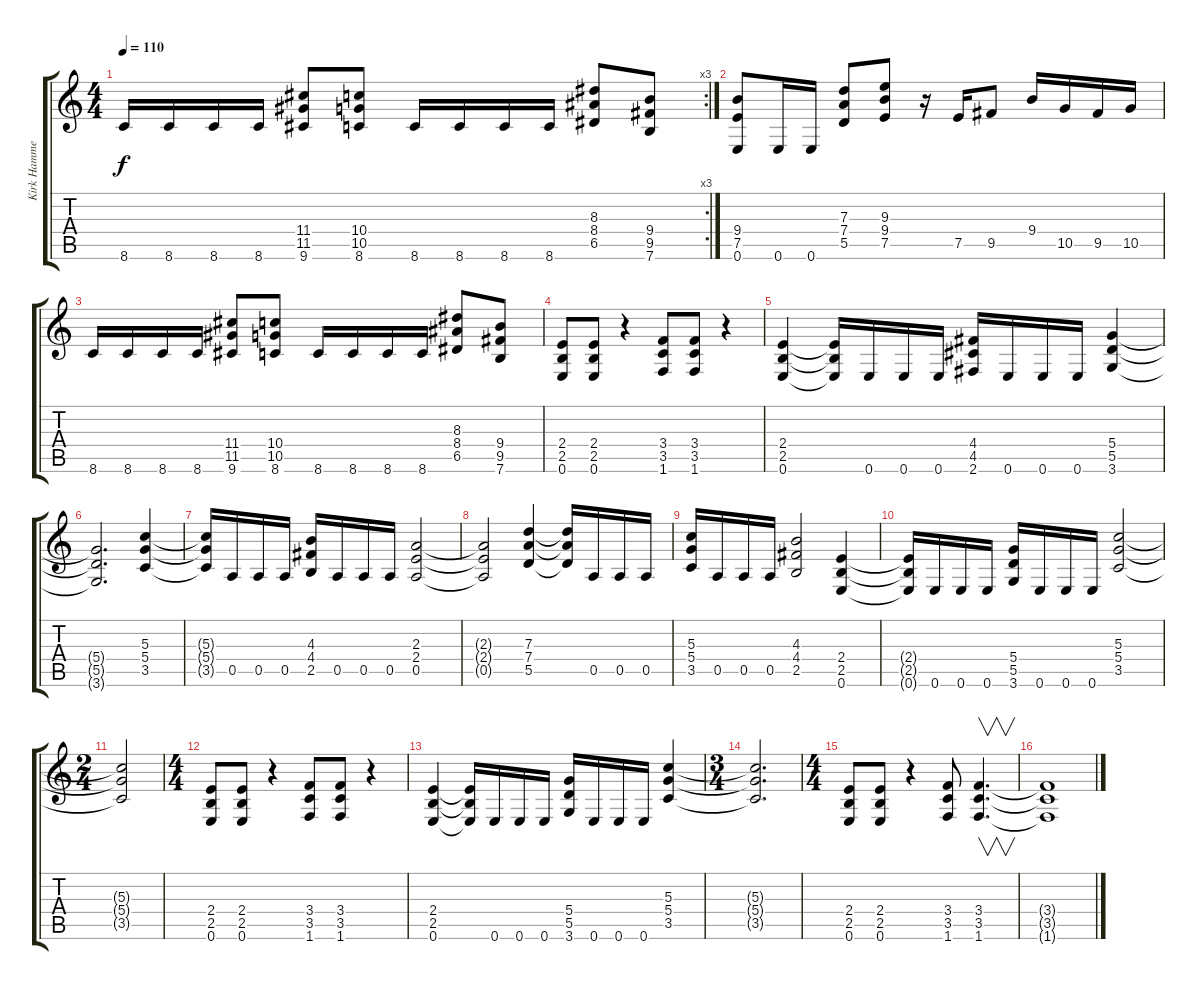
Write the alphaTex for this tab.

\track ("Kirk Hammet" "Kirk Hamme") {instrument distortionguitar}
\staff {score tabs}
\tuning (E4 B3 G3 D3 A2 E2) {hide}
\rc 3
\ts (4 4)
\tempo 110
\clef g2
\ks c
8.6.16{dy f} 8.6.16 8.6.16 8.6.16 (11.4 11.5 9.6).8 (10.4 10.5 8.6).8 8.6.16 8.6.16 8.6.16 8.6.16 (8.3 8.4 6.5).8 (9.4 9.5 7.6).8 |
(9.4 7.5 0.6).8 0.6.16 0.6.16 (7.3 7.4 5.5).8 (9.3 9.4 7.5).8 r.16 7.5.16 9.5.8 9.4.16 10.5.16 9.5.16 10.5.16 |
8.6.16 8.6.16 8.6.16 8.6.16 (11.4 11.5 9.6).8 (10.4 10.5 8.6).8 8.6.16 8.6.16 8.6.16 8.6.16 (8.3 8.4 6.5).8 (9.4 9.5 7.6).8 |
(2.4 2.5 0.6).8 (2.4 2.5 0.6).8 r.4 (3.4 3.5 1.6).8 (3.4 3.5 1.6).8 r.4 |
(2.4 2.5 0.6).4 (2.4{t} 2.5{t} 0.6{t}).16 0.6.16 0.6.16 0.6.16 (4.4 4.5 2.6).16 0.6.16 0.6.16 0.6.16 (5.4 5.5 3.6).4 |
(5.4{t} 5.5{t} 3.6{t}).2{d} (5.3 5.4 3.5).4 |
(5.3{t} 5.4{t} 3.5{t}).16 0.5.16 0.5.16 0.5.16 (4.3 4.4 2.5).16 0.5.16 0.5.16 0.5.16 (2.3 2.4 0.5).2 |
(2.3{t} 2.4{t} 0.5{t}).2 (7.3 7.4 5.5).4 (7.3{t} 7.4{t} 5.5{t}).16 0.5.16 0.5.16 0.5.16 |
(5.3 5.4 3.5).16 0.5.16 0.5.16 0.5.16 (4.3 4.4 2.5).2 (2.4 2.5 0.6).4 |
(2.4{t} 2.5{t} 0.6{t}).16 0.6.16 0.6.16 0.6.16 (5.4 5.5 3.6).16 0.6.16 0.6.16 0.6.16 (5.3 5.4 3.5).2 |
\ts (2 4)
(5.3{t} 5.4{t} 3.5{t}).2 |
\ts (4 4)
(2.4 2.5 0.6).8 (2.4 2.5 0.6).8 r.4 (3.4 3.5 1.6).8 (3.4 3.5 1.6).8 r.4 |
(2.4 2.5 0.6).4 (2.4{t} 2.5{t} 0.6{t}).16 0.6.16 0.6.16 0.6.16 (5.4 5.5 3.6).16 0.6.16 0.6.16 0.6.16 (5.3 5.4 3.5).4 |
\ts (3 4)
(5.3{t} 5.4{t} 3.5{t}).2{d} |
\ts (4 4)
(2.4 2.5 0.6).8 (2.4 2.5 0.6).8 r.4 (3.4 3.5 1.6).8 (3.4 3.5 1.6).4{v d} |
(3.4{t} 3.5{t} 1.6{t}).1
